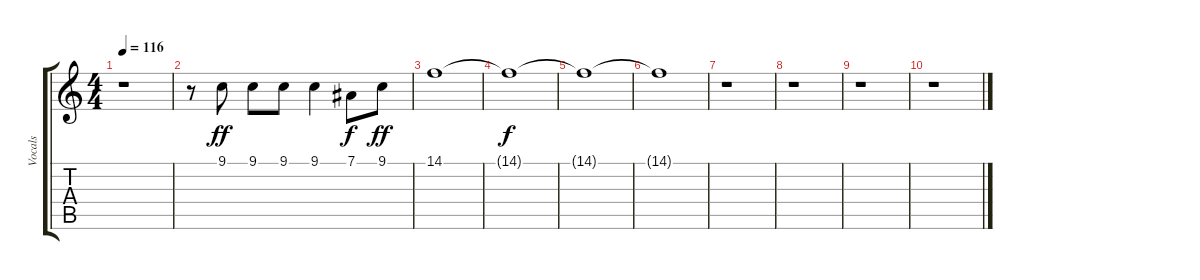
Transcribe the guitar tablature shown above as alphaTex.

\track ("Vocals" "Vocals") {instrument choiraahs}
\staff {score tabs}
\tuning (Eb4 Bb3 Gb3 Db3 Ab2 Eb2) {hide}
\ts (4 4)
\tempo 116
\clef g2
\ks c
r.1{dy f} |
r.8 9.1.8{dy ff} 9.1.8 9.1.8 9.1.4 7.1.8{dy f} 9.1.8{dy ff} |
14.1.1{volume 7} |
14.1{t}.1{dy f} |
14.1{t}.1 |
14.1{t}.1 |
r.1 |
r.1 |
r.1 |
r.1
